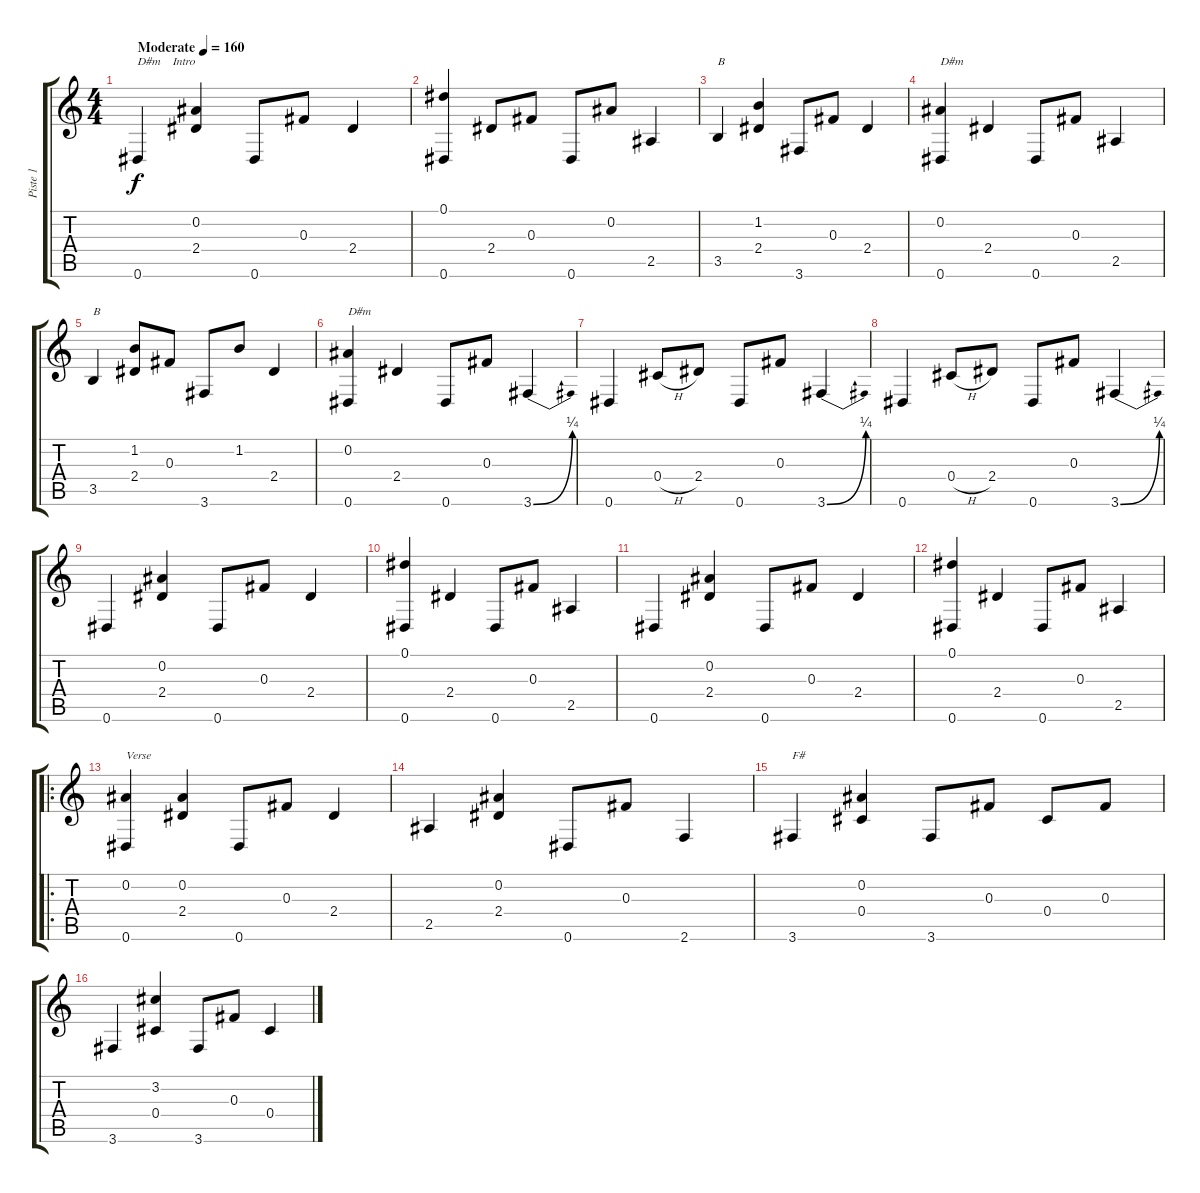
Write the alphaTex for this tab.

\track ("Piste 1" "Piste 1") {instrument acousticguitarsteel}
\staff {score tabs}
\tuning (Eb4 Bb3 Gb3 Db3 Ab2 Eb2) {hide}
\ts (4 4)
\tempo (160 "Moderate")
\clef g2
\ks c
0.6.4{txt "D#m    Intro" dy f instrument acousticguitarsteel} (0.2 2.4).4 0.6.8 0.3.8 2.4.4 |
(0.1 0.6).4 2.4.8 0.3.8 0.6.8 0.2.8 2.5.4 |
3.5.4{txt "B"} (1.2 2.4).4 3.6.8 0.3.8 2.4.4 |
(0.2 0.6).4{txt "D#m"} 2.4.4 0.6.8 0.3.8 2.5.4 |
3.5.4{txt "B"} (1.2 2.4).8 0.3.8 3.6.8 1.2.8 2.4.4 |
(0.2 0.6).4{txt "D#m"} 2.4.4 0.6.8 0.3.8 3.6{be (bend 0 0 60 1)}.4 |
0.6.4 0.4{h}.8 2.4.8 0.6.8 0.3.8 3.6{be (bend 0 0 60 1)}.4 |
0.6.4 0.4{h}.8 2.4.8 0.6.8 0.3.8 3.6{be (bend 0 0 60 1)}.4 |
0.6.4 (0.2 2.4).4 0.6.8 0.3.8 2.4.4 |
(0.1 0.6).4 2.4.4 0.6.8 0.3.8 2.5.4 |
0.6.4 (0.2 2.4).4 0.6.8 0.3.8 2.4.4 |
(0.1 0.6).4 2.4.4 0.6.8 0.3.8 2.5.4 |
\ro
(0.2 0.6).4{txt "Verse"} (0.2 2.4).4 0.6.8 0.3.8 2.4.4 |
2.5.4 (0.2 2.4).4 0.6.8 0.3.8 2.6.4 |
3.6.4{txt "F#"} (0.2 0.4).4 3.6.8 0.3.8 0.4.8 0.3.8 |
3.6.4 (3.2 0.4).4 3.6.8 0.3.8 0.4.4
